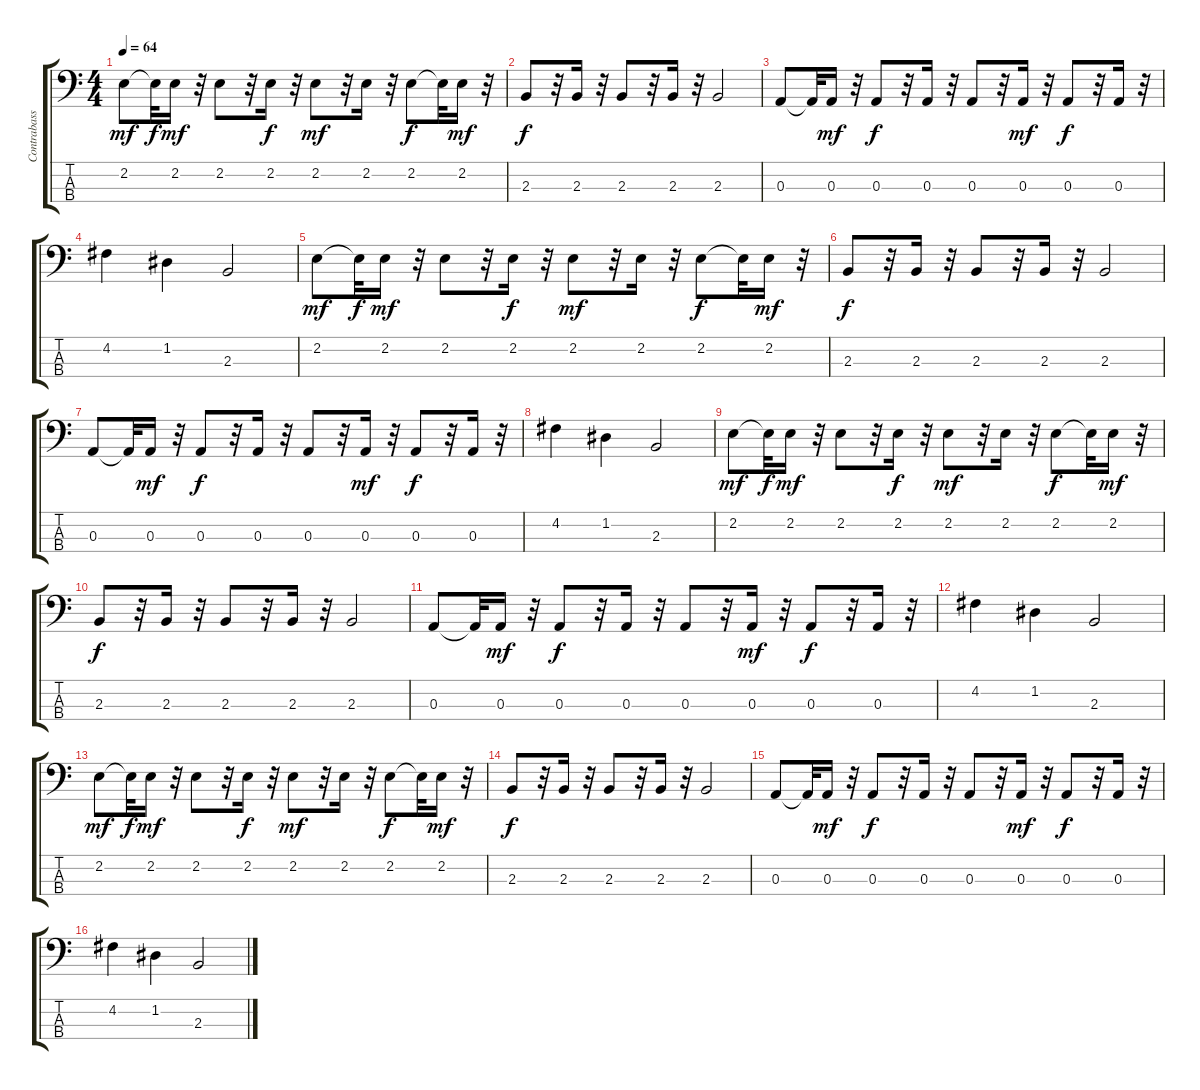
\track ("Contrabass" "Contrabass") {instrument contrabass}
\staff {score tabs}
\tuning (G2 D2 A1 E1) {hide}
\ts (4 4)
\tempo 64
\clef f4
\ks c
2.2.8{dy mf instrument contrabass} 2.2{t}.32{dy f} 2.2.16{dy mf} r.32 2.2.8 r.32 2.2.16{dy f} r.32 2.2.8{dy mf} r.32 2.2.16 r.32 2.2.8{dy f} 2.2{t}.32 2.2.16{dy mf} r.32 |
2.3.8{dy f} r.32 2.3.16 r.32 2.3.8 r.32 2.3.16 r.32 2.3.2 |
0.3.8 0.3{t}.32 0.3.16{dy mf} r.32 0.3.8{dy f} r.32 0.3.16 r.32 0.3.8 r.32 0.3.16{dy mf} r.32 0.3.8{dy f} r.32 0.3.16 r.32 |
4.2.4 1.2.4 2.3.2 |
2.2.8{dy mf} 2.2{t}.32{dy f} 2.2.16{dy mf} r.32 2.2.8 r.32 2.2.16{dy f} r.32 2.2.8{dy mf} r.32 2.2.16 r.32 2.2.8{dy f} 2.2{t}.32 2.2.16{dy mf} r.32 |
2.3.8{dy f} r.32 2.3.16 r.32 2.3.8 r.32 2.3.16 r.32 2.3.2 |
0.3.8 0.3{t}.32 0.3.16{dy mf} r.32 0.3.8{dy f} r.32 0.3.16 r.32 0.3.8 r.32 0.3.16{dy mf} r.32 0.3.8{dy f} r.32 0.3.16 r.32 |
4.2.4 1.2.4 2.3.2 |
2.2.8{dy mf} 2.2{t}.32{dy f} 2.2.16{dy mf} r.32 2.2.8 r.32 2.2.16{dy f} r.32 2.2.8{dy mf} r.32 2.2.16 r.32 2.2.8{dy f} 2.2{t}.32 2.2.16{dy mf} r.32 |
2.3.8{dy f} r.32 2.3.16 r.32 2.3.8 r.32 2.3.16 r.32 2.3.2 |
0.3.8 0.3{t}.32 0.3.16{dy mf} r.32 0.3.8{dy f} r.32 0.3.16 r.32 0.3.8 r.32 0.3.16{dy mf} r.32 0.3.8{dy f} r.32 0.3.16 r.32 |
4.2.4 1.2.4 2.3.2 |
2.2.8{dy mf} 2.2{t}.32{dy f} 2.2.16{dy mf} r.32 2.2.8 r.32 2.2.16{dy f} r.32 2.2.8{dy mf} r.32 2.2.16 r.32 2.2.8{dy f} 2.2{t}.32 2.2.16{dy mf} r.32 |
2.3.8{dy f} r.32 2.3.16 r.32 2.3.8 r.32 2.3.16 r.32 2.3.2 |
0.3.8 0.3{t}.32 0.3.16{dy mf} r.32 0.3.8{dy f} r.32 0.3.16 r.32 0.3.8 r.32 0.3.16{dy mf} r.32 0.3.8{dy f} r.32 0.3.16 r.32 |
4.2.4 1.2.4 2.3.2
